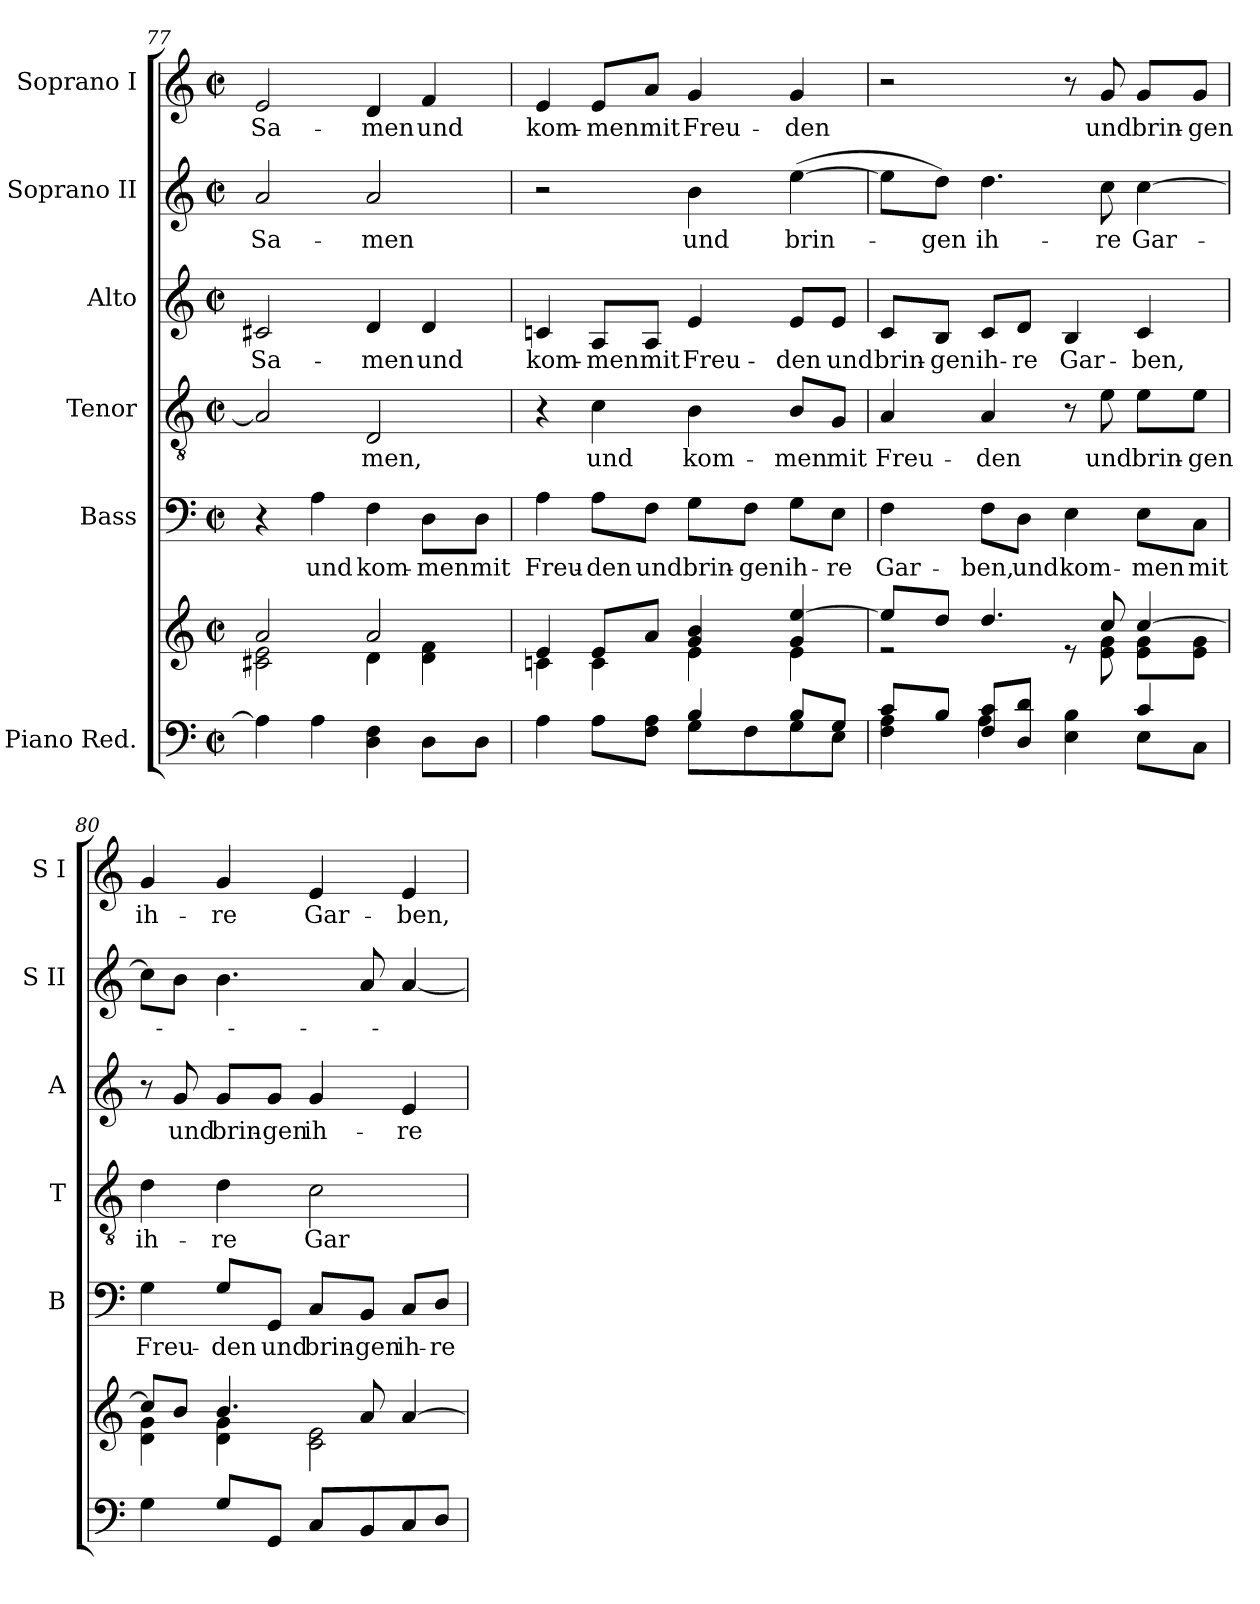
**kern	**kern	**kern	**text	**kern	**text	**kern	**text	**kern	**text	**kern	**text
*part6	*part6	*part5	*part5	*part4	*part4	*part3	*part3	*part2	*part2	*part1	*part1
*staff7	*staff6	*staff5	*staff5	*staff4	*staff4	*staff3	*staff3	*staff2	*staff2	*staff1	*staff1
*I"Piano Red.	*	*I"Bass	*	*I"Tenor	*	*I"Alto	*	*I"Soprano II	*	*I"Soprano I	*
*	*	*I'B	*	*I'T	*	*I'A	*	*I'S II	*	*I'S I	*
!!LO:PB:g=z
*clefF4	*clefG2	*clefF4	*	*clefGv2	*	*clefG2	*	*clefG2	*	*clefG2	*
*	*	*ITrd7c12	*	*ITrd7c12	*	*	*	*	*	*	*
*k[]	*k[]	*k[]	*	*k[]	*	*k[]	*	*k[]	*	*k[]	*
*C:	*C:	*C:	*	*C:	*	*C:	*	*C:	*	*C:	*
*M2/2	*M2/2	*M2/2	*	*M2/2	*	*M2/2	*	*M2/2	*	*M2/2	*
*met(c|)	*met(c|)	*met(c|)	*	*met(c|)	*	*met(c|)	*	*met(c|)	*	*met(c|)	*
=77	=77	=77	=77	=77	=77	=77	=77	=77	=77	=77	=77
*	*^	*	*	*	*	*	*	*	*	*	*
!	!	!	!	!	!	!	!	!LO:LY:b:color=#000000	!	!	!	!
!	!	!	!	!	!	!	!	!	!	!LO:LY:b:color=#000000	!	!
!	!	!	!	!	!	!	!	!	!	!	!	!LO:LY:b:color=#000000
4Ai\]	2ai/	2c#Xi\ 2ei	4r	.	2AAi/]	.	2c#Xi/	Sa-	2ai/	Sa-	2ei/	Sa-
!	!	!	!	!LO:LY:b:color=#000000	!	!	!	!	!	!	!	!
4Ai\	.	.	4AAi\	und	.	.	.	.	.	.	.	.
!	!	!	!	!LO:LY:b:color=#000000	!	!	!	!	!	!	!	!
!	!	!	!	!	!	!LO:LY:b:color=#000000	!	!	!	!	!	!
!	!	!	!	!	!	!	!	!LO:LY:b:color=#000000	!	!	!	!
!	!	!	!	!	!	!	!	!	!	!LO:LY:b:color=#000000	!	!
!	!	!	!	!	!	!	!	!	!	!	!	!LO:LY:b:color=#000000
4Di\ 4Fi	2ai/	4di\	4FFi\	kom-	2DDi/	-men,	4di/	-men	2ai/	-men	4di/	-men
!	!	!	!	!LO:LY:b:color=#000000	!	!	!	!	!	!	!	!
!	!	!	!	!	!	!	!	!LO:LY:b:color=#000000	!	!	!	!
!	!	!	!	!	!	!	!	!	!	!	!	!LO:LY:b:color=#000000
8Di\L	.	4di\ 4fi	8DDi\L	-men	.	.	4di/	und	.	.	4fi/	und
!	!	!	!	!LO:LY:b:color=#000000	!	!	!	!	!	!	!	!
8Di\J	.	.	8DDi\J	mit	.	.	.	.	.	.	.	.
=78	=78	=78	=78	=78	=78	=78	=78	=78	=78	=78	=78	=78
*^	*	*	*	*	*	*	*	*	*	*	*	*
!	!	!	!	!	!LO:LY:b:color=#000000	!	!	!	!	!	!	!	!
!	!	!	!	!	!	!	!	!	!LO:LY:b:color=#000000	!	!	!	!
!	!	!	!	!	!	!	!	!	!	!	!	!	!LO:LY:b:color=#000000
4Ai\	2ryy	4ei/	4cni\	4AAi\	Freu-	4r	.	4cni/	kom-	2r	.	4ei/	kom-
!	!	!	!	!	!LO:LY:b:color=#000000	!	!	!	!	!	!	!	!
!	!	!	!	!	!	!	!LO:LY:b:color=#000000	!	!	!	!	!	!
!	!	!	!	!	!	!	!	!	!LO:LY:b:color=#000000	!	!	!	!
!	!	!	!	!	!	!	!	!	!	!	!	!	!LO:LY:b:color=#000000
8Ai\L	.	8ei/L	4ci\	8AAi\L	-den	4Ci\	und	8Ai/L	-men	.	.	8ei/L	-men
!	!	!	!	!	!LO:LY:b:color=#000000	!	!	!	!	!	!	!	!
!	!	!	!	!	!	!	!	!	!LO:LY:b:color=#000000	!	!	!	!
!	!	!	!	!	!	!	!	!	!	!	!	!	!LO:LY:b:color=#000000
8Fi\ 8AiJ	.	8ai/J	.	8FFi\J	und	.	.	8Ai/J	mit	.	.	8ai/J	mit
!	!	!	!	!	!LO:LY:b:color=#000000	!	!	!	!	!	!	!	!
!	!	!	!	!	!	!	!LO:LY:b:color=#000000	!	!	!	!	!	!
!	!	!	!	!	!	!	!	!	!LO:LY:b:color=#000000	!	!	!	!
!	!	!	!	!	!	!	!	!	!	!	!LO:LY:b:color=#000000	!	!
!	!	!	!	!	!	!	!	!	!	!	!	!	!LO:LY:b:color=#000000
4Bi/	8Gi\L	4gi/ 4bi	4ei\	8GGi\L	brin-	4BBi\	kom-	4ei/	Freu-	4bi\	und	4gi/	Freu-
!	!	!	!	!	!LO:LY:b:color=#000000	!	!	!	!	!	!	!	!
.	8Fi\	.	.	8FFi\J	-gen	.	.	.	.	.	.	.	.
!	!	!	!	!	!LO:LY:b:color=#000000	!	!	!	!	!	!	!	!
!	!	!	!	!	!	!	!LO:LY:b:color=#000000	!	!	!	!	!	!
!	!	!	!	!	!	!	!	!	!LO:LY:b:color=#000000	!	!	!	!
!	!	!	!	!	!	!	!	!	!	!	!LO:LY:b:color=#000000	!	!
!	!	!	!	!	!	!	!	!	!	!	!	!	!LO:LY:b:color=#000000
8Bi/L	8Gi\	4gi/ [>4eei	4ei\	8GGi\L	ih-	8BBi/L	-men	8ei/L	-den	([>4eei\	brin-	4gi/	-den
!	!	!	!	!	!LO:LY:b:color=#000000	!	!	!	!	!	!	!	!
!	!	!	!	!	!	!	!LO:LY:b:color=#000000	!	!	!	!	!	!
!	!	!	!	!	!	!	!	!	!LO:LY:b:color=#000000	!	!	!	!
8Gi/J	8Ei\J	.	.	8EEi\J	-re	8GGi/J	mit	8ei/J	und	.	.	.	.
=79	=79	=79	=79	=79	=79	=79	=79	=79	=79	=79	=79	=79	=79
!	!	!	!	!	!LO:LY:b:color=#000000	!	!	!	!	!	!	!	!
!	!	!	!	!	!	!	!LO:LY:b:color=#000000	!	!	!	!	!	!
!	!	!	!	!	!	!	!	!	!LO:LY:b:color=#000000	!	!	!	!
8ci/L	4Fi\ 4Ai	8eei/L]	2r	4FFi\	Gar-	4AAi/	Freu-	8ci/L	brin-	8eei\L]	.	2r	.
!	!	!	!	!	!	!	!	!	!LO:LY:b:color=#000000	!	!	!	!
!	!	!	!	!	!	!	!	!	!	!	!LO:LY:b:color=#000000	!	!
8Bi/J	.	8ddi/J	.	.	.	.	.	8Bi/J	-gen	8ddi\J)	-gen	.	.
!	!	!	!	!	!LO:LY:b:color=#000000	!	!	!	!	!	!	!	!
!	!	!	!	!	!	!	!LO:LY:b:color=#000000	!	!	!	!	!	!
!	!	!	!	!	!	!	!	!	!LO:LY:b:color=#000000	!	!	!	!
!	!	!	!	!	!	!	!	!	!	!	!LO:LY:b:color=#000000	!	!
8Fi/ 8ciL	4Ai\	4.ddi/	.	8FFi\L	-ben,	4AAi/	-den	8ci/L	ih-	4.ddi\	ih-	.	.
!	!	!	!	!	!LO:LY:b:color=#000000	!	!	!	!	!	!	!	!
!	!	!	!	!	!	!	!	!	!LO:LY:b:color=#000000	!	!	!	!
8Di/ 8diJ	.	.	.	8DDi\J	und	.	.	8di/J	-re	.	.	.	.
!	!	!	!	!	!LO:LY:b:color=#000000	!	!	!	!	!	!	!	!
!	!	!	!	!	!	!	!	!	!LO:LY:b:color=#000000	!	!	!	!
4Ei\ 4Bi	4ryy	.	8r	4EEi\	kom-	8r	.	4Bi/	Gar-	.	.	8r	.
!	!	!	!	!	!	!	!LO:LY:b:color=#000000	!	!	!	!	!	!
!	!	!	!	!	!	!	!	!	!	!	!LO:LY:b:color=#000000	!	!
!	!	!	!	!	!	!	!	!	!	!	!	!	!LO:LY:b:color=#000000
.	.	8cci/	8ei\ 8gi	.	.	8Ei\	und	.	.	8cci\	-re	8gi/	und
!	!	!	!	!	!LO:LY:b:color=#000000	!	!	!	!	!	!	!	!
!	!	!	!	!	!	!	!LO:LY:b:color=#000000	!	!	!	!	!	!
!	!	!	!	!	!	!	!	!	!LO:LY:b:color=#000000	!	!	!	!
!	!	!	!	!	!	!	!	!	!	!	!LO:LY:b:color=#000000	!	!
!	!	!	!	!	!	!	!	!	!	!	!	!	!LO:LY:b:color=#000000
4ci/	8Ei\L	[>4cci/	8ei\ 8giL	8EEi\L	-men	8Ei\L	brin-	4ci/	-ben,	[>4cci\	Gar-	8gi/L	brin-
!	!	!	!	!	!LO:LY:b:color=#000000	!	!	!	!	!	!	!	!
!	!	!	!	!	!	!	!LO:LY:b:color=#000000	!	!	!	!	!	!
!	!	!	!	!	!	!	!	!	!	!	!	!	!LO:LY:b:color=#000000
.	8Ci\J	.	8ei\ 8giJ	8CCi\J	mit	8Ei\J	-gen	.	.	.	.	8gi/J	-gen
*v	*v	*	*	*	*	*	*	*	*	*	*	*	*
!!LO:LB:g=z
=80	=80	=80	=80	=80	=80	=80	=80	=80	=80	=80	=80	=80
*^	*	*	*	*	*	*	*	*	*	*	*	*
!	!	!	!	!	!LO:LY:b:color=#000000	!	!	!	!	!	!	!	!
*v	*v	*	*	*	*	*	*	*	*	*	*	*	*
*^	*	*	*	*	*	*	*	*	*	*	*	*
!	!	!	!	!	!	!	!LO:LY:b:color=#000000	!	!	!	!	!	!
*v	*v	*	*	*	*	*	*	*	*	*	*	*	*
*^	*	*	*	*	*	*	*	*	*	*	*	*
!	!	!	!	!	!	!	!	!	!	!	!	!	!LO:LY:b:color=#000000
*v	*v	*	*	*	*	*	*	*	*	*	*	*	*
4Gi\	8cci/L]	4di\ 4gi	4GGi\	Freu-	4Di\	ih-	8r	.	8cci\L]	.	4gi/	ih-
!	!	!	!	!	!	!	!	!LO:LY:b:color=#000000	!	!	!	!
.	8bi/J	.	.	.	.	.	8gi/	und	8bi\J	.	.	.
!	!	!	!	!LO:LY:b:color=#000000	!	!	!	!	!	!	!	!
!	!	!	!	!	!	!LO:LY:b:color=#000000	!	!	!	!	!	!
!	!	!	!	!	!	!	!	!LO:LY:b:color=#000000	!	!	!	!
!	!	!	!	!	!	!	!	!	!	!	!	!LO:LY:b:color=#000000
8Gi/L	4.bi/	4di\ 4gi	8GGi/L	-den	4Di\	-re	8gi/L	brin-	4.bi\	.	4gi/	-re
!	!	!	!	!LO:LY:b:color=#000000	!	!	!	!	!	!	!	!
!	!	!	!	!	!	!	!	!LO:LY:b:color=#000000	!	!	!	!
8GGi/J	.	.	8GGGi/J	und	.	.	8gi/J	-gen	.	.	.	.
!	!	!	!	!LO:LY:b:color=#000000	!	!	!	!	!	!	!	!
!	!	!	!	!	!	!LO:LY:b:color=#000000	!	!	!	!	!	!
!	!	!	!	!	!	!	!	!LO:LY:b:color=#000000	!	!	!	!
!	!	!	!	!	!	!	!	!	!	!	!	!LO:LY:b:color=#000000
8Ci/L	.	2ci\ 2ei	8CCi/L	brin-	2Ci\	Gar-	4gi/	ih-	.	.	4ei/	Gar-
!	!	!	!	!LO:LY:b:color=#000000	!	!	!	!	!	!	!	!
8BBi/	8ai/	.	8BBBi/J	-gen	.	.	.	.	8ai/	.	.	.
!	!	!	!	!LO:LY:b:color=#000000	!	!	!	!	!	!	!	!
!	!	!	!	!	!	!	!	!LO:LY:b:color=#000000	!	!	!	!
!	!	!	!	!	!	!	!	!	!	!	!	!LO:LY:b:color=#000000
8Ci/	[>4ai/	.	8CCi/L	ih-	.	.	4ei/	-re	[<4ai/	.	4ei/	-ben,
!	!	!	!	!LO:LY:b:color=#000000	!	!	!	!	!	!	!	!
8Di/J	.	.	8DDi/J	-re	.	.	.	.	.	.	.	.
*	*v	*v	*	*	*	*	*	*	*	*	*	*
=	=	=	=	=	=	=	=	=	=	=	=
*-	*-	*-	*-	*-	*-	*-	*-	*-	*-	*-	*-
